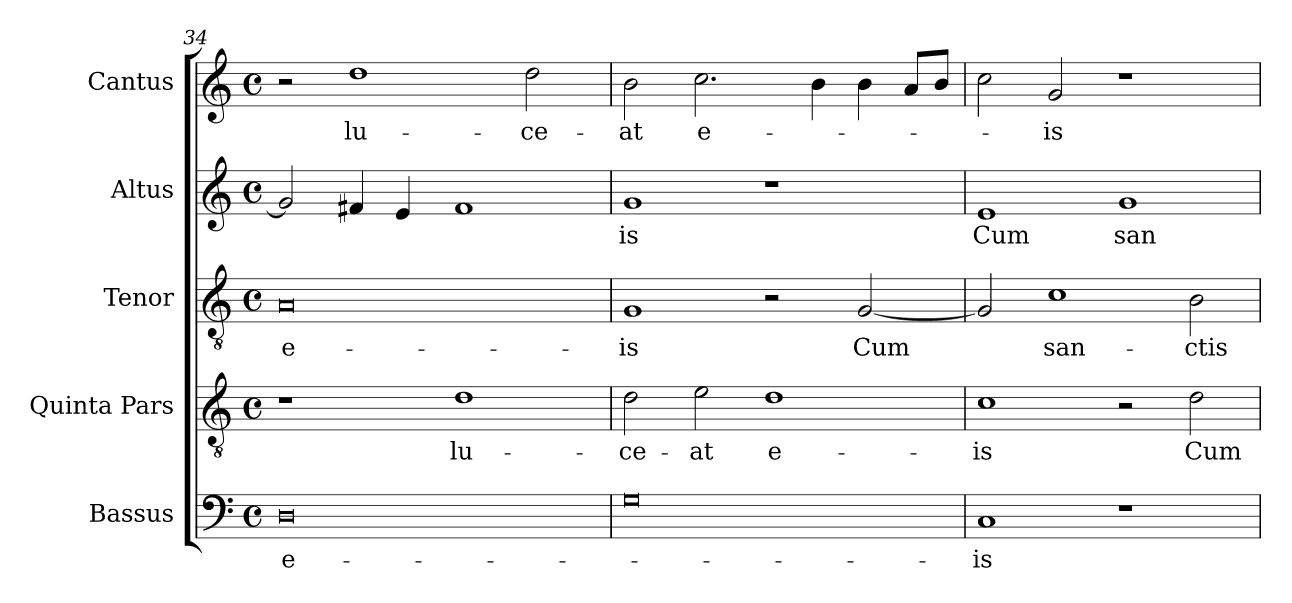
**kern	**text	**kern	**text	**kern	**text	**kern	**text	**kern	**text
*part5	*part5	*part4	*part4	*part3	*part3	*part2	*part2	*part1	*part1
*staff5	*staff5	*staff4	*staff4	*staff3	*staff3	*staff2	*staff2	*staff1	*staff1
*I"Bassus	*	*I"Quinta Pars	*	*I"Tenor	*	*I"Altus	*	*I"Cantus	*
*I'B.	*	*I'Q.P.	*	*I'T.	*	*I'A.	*	*I'C.	*
!!LO:PB:g=z
*clefF4	*	*clefGv2	*	*clefGv2	*	*clefG2	*	*clefG2	*
*M4/4	*	*M4/4	*	*M4/4	*	*M4/4	*	*M4/4	*
*met(c)	*	*met(c)	*	*met(c)	*	*met(c)	*	*met(c)	*
=34	=34	=34	=34	=34	=34	=34	=34	=34	=34
!	!LO:LY:b:rj	!	!	!	!LO:LY:b:cj	!	!	!	!
*	*	*	*	*	*	*^	*	*	*
0D	e-	1r	.	0A	e-	2g/]	2...ryy	.	2r	.
!	!	!	!	!	!	!	!	!	!	!LO:LY:b:cj
.	.	.	.	.	.	4f#X/	.	.	1dd	lu-
.	.	.	.	.	.	4e/	.	.	.	.
.	.	.	.	.	.	.	1ryy	.	.	.
!	!	!	!LO:LY:b:cj	!	!	!	!	!	!	!
.	.	1d	lu-	.	.	1f#	.	.	.	.
!	!	!	!	!	!	!	!	!	!	!LO:LY:b:cj
.	.	.	.	.	.	.	.	.	2dd\	-ce-
.	.	.	.	.	.	.	16ryy	.	.	.
=35	=35	=35	=35	=35	=35	=35	=35	=35	=35	=35
!	!	!	!LO:LY:b:cj	!	!LO:LY:b:cj	!	!	!LO:LY:b:cj	!	!LO:LY:b:cj
*	*	*	*	*	*	*v	*v	*	*	*
0G	.	2d\	-ce-	1G	-is	1g	-is	2b\	-at
!	!	!	!LO:LY:b:cj	!	!	!	!	!	!LO:LY:b:rj
.	.	2e\	-at	.	.	.	.	2.cc\	e-
!	!	!	!LO:LY:b:cj	!	!	!	!	!	!
.	.	1d	e-	2r	.	1r	.	.	.
.	.	.	.	.	.	.	.	4b\	.
!	!	!	!	!	!LO:LY:b:cj	!	!	!	!
.	.	.	.	[<2G/	Cum	.	.	4b\	.
.	.	.	.	.	.	.	.	8a/L	.
.	.	.	.	.	.	.	.	8b/J	.
=36	=36	=36	=36	=36	=36	=36	=36	=36	=36
!	!LO:LY:b:cj	!	!LO:LY:b:cj	!	!	!	!LO:LY:b:cj	!	!
1C	-is	1c	-is	2G/]	.	1e	Cum	2cc\	.
!	!	!	!	!	!LO:LY:b:cj	!	!	!	!LO:LY:b:cj
.	.	.	.	1c	san-	.	.	2g/	-is
!	!	!	!	!	!	!	!LO:LY:b:cj	!	!
1r	.	2r	.	.	.	1g	san-	1r	.
!	!	!	!LO:LY:b:cj	!	!LO:LY:b:cj	!	!	!	!
.	.	2d\	Cum	2B\	-ctis	.	.	.	.
=	=	=	=	=	=	=	=	=	=
*-	*-	*-	*-	*-	*-	*-	*-	*-	*-
